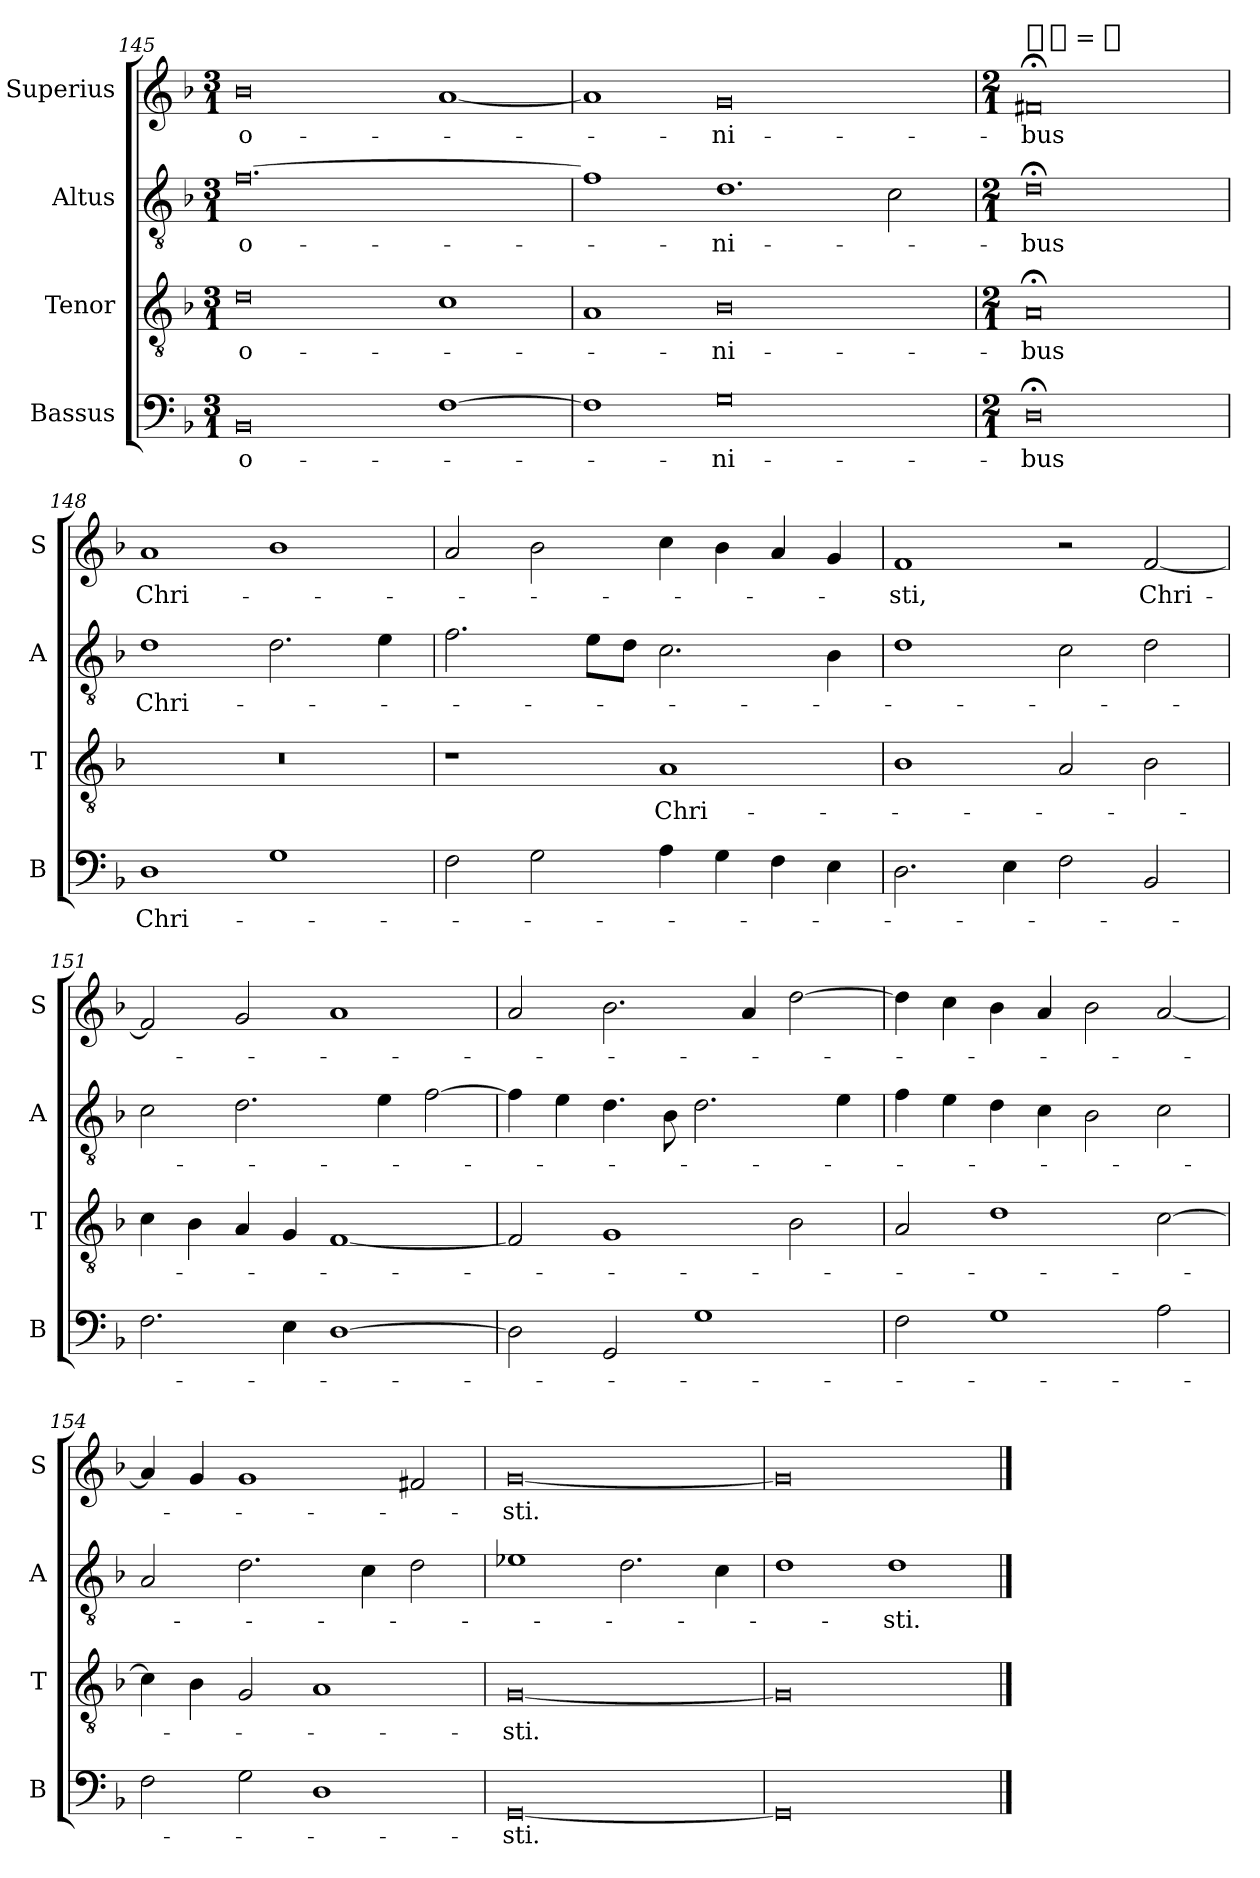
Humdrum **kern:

**kern	**text	**kern	**text	**kern	**text	**kern	**text
*part4	*part4	*part3	*part3	*part2	*part2	*part1	*part1
*staff4	*staff4	*staff3	*staff3	*staff2	*staff2	*staff1	*staff1
*I"Bassus	*	*I"Tenor	*	*I"Altus	*	*I"Superius	*
*I'B	*	*I'T	*	*I'A	*	*I'S	*
*clefF4	*	*clefGv2	*	*clefGv2	*	*clefG2	*
*k[b-]	*	*k[b-]	*	*k[b-]	*	*k[b-]	*
*M3/1	*	*M3/1	*	*M3/1	*	*M3/1	*
=145	=145	=145	=145	=145	=145	=145	=145
0BB-	-o-	0d	-o-	[0.f	-o-	0b-	-o-
[1F	.	1c	.	.	.	[1a	.
=146	=146	=146	=146	=146	=146	=146	=146
1F]	.	1A	.	1f]	.	1a]	.
0G	-ni-	0B-	-ni-	1.d	-ni-	0g	-ni-
.	.	.	.	2c	.	.	.
=147	=147	=147	=147	=147	=147	=147	=147
*M2/1	*	*M2/1	*	*M2/1	*	*M2/1	*
!	!	!	!	!	!	!LO:TX:a:t=[whole-dot] = [whole]	!
0D;<	-bus	0A;<	-bus	0d;<	-bus	0f#i;<	-bus
=148	=148	=148	=148	=148	=148	=148	=148
1D	Chri-	0r	.	1d	Chri-	1a	Chri-
1G	.	.	.	2.d	.	1b-	.
.	.	.	.	4e	.	.	.
=149	=149	=149	=149	=149	=149	=149	=149
2F	.	1r	.	2.f	.	2a	.
2G	.	.	.	.	.	2b-	.
.	.	.	.	8eL	.	.	.
.	.	.	.	8dJ	.	.	.
4A	.	1A	Chri-	2.c	.	4cc	.
4G	.	.	.	.	.	4b-	.
4F	.	.	.	.	.	4a	.
4E	.	.	.	4B-	.	4g	.
=150	=150	=150	=150	=150	=150	=150	=150
2.D	.	1B-	.	1d	.	1f	-sti,
4E	.	.	.	.	.	.	.
2F	.	2A	.	2c	.	2r	.
!	!	!	!	!	!	!	!LO:LY:i
2BB-	.	2B-	.	2d	.	[2f	Chri-
=151	=151	=151	=151	=151	=151	=151	=151
2.F	.	4c	.	2c	.	2f]	.
.	.	4B-	.	.	.	.	.
.	.	4A	.	2.d	.	2g	.
4E	.	4G	.	.	.	.	.
[1D	.	[1F	.	.	.	1a	.
.	.	.	.	4e	.	.	.
.	.	.	.	[2f	.	.	.
=152	=152	=152	=152	=152	=152	=152	=152
2D]	.	2F]	.	4f]	.	2a	.
.	.	.	.	4e	.	.	.
2GG	.	1G	.	4.d	.	2.b-	.
.	.	.	.	8B-	.	.	.
1G	.	.	.	2.d	.	.	.
.	.	.	.	.	.	4a	.
.	.	2B-	.	.	.	[2dd	.
.	.	.	.	4e	.	.	.
=153	=153	=153	=153	=153	=153	=153	=153
2F	.	2A	.	4f	.	4dd]	.
.	.	.	.	4e	.	4cc	.
1G	.	1d	.	4d	.	4b-	.
.	.	.	.	4c	.	4a	.
.	.	.	.	2B-	.	2b-	.
2A	.	[2c	.	2c	.	[2a	.
=154	=154	=154	=154	=154	=154	=154	=154
2F	.	4c]	.	2A	.	4a]	.
.	.	4B-	.	.	.	4g	.
2G	.	2G	.	2.d	.	1g	.
1D	.	1A	.	.	.	.	.
.	.	.	.	4c	.	.	.
.	.	.	.	2d	.	2f#X	.
=155	=155	=155	=155	=155	=155	=155	=155
!	!	!	!	!	!	!	!LO:LY:i
[0GG	-sti.	[0G	-sti.	1e-i	.	[0g	-sti.
.	.	.	.	2.d	.	.	.
.	.	.	.	4c	.	.	.
=156	=156	=156	=156	=156	=156	=156	=156
0GG]	.	0G]	.	1d	.	0g]	.
.	.	.	.	1d	-sti.	.	.
==	==	==	==	==	==	==	==
*-	*-	*-	*-	*-	*-	*-	*-
